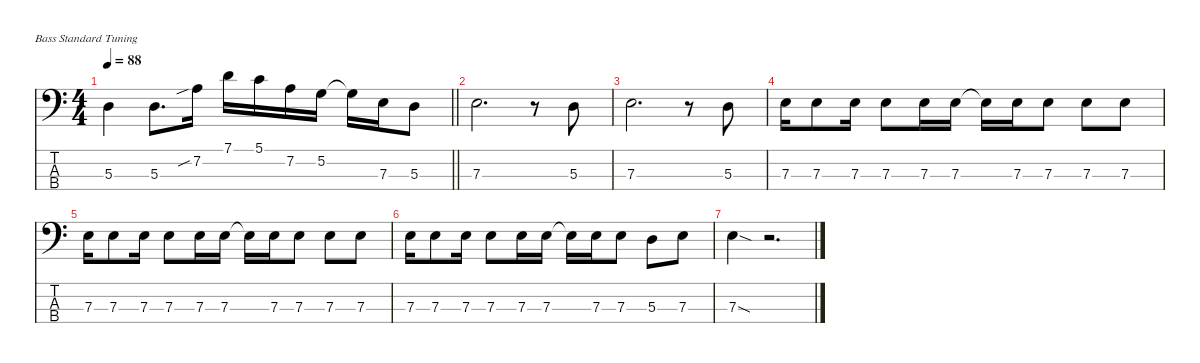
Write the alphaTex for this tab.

\defaultSystemsLayout 4
\hideDynamics
\bracketExtendMode nobrackets
\singleTrackTrackNamePolicy hidden
\multiTrackTrackNamePolicy hidden
\firstSystemTrackNameMode fullname
\firstSystemTrackNameOrientation horizontal
\otherSystemsTrackNameOrientation horizontal
\track ("Bass" "el.bs.") {instrument electricbassfinger}
\staff {score tabs}
\tuning (G2 D2 A1 E1)
\ts (4 4)
\tempo 88
\clef f4
\barLineRight lightlight
\ks c
5.3.4{dy fff beam Down} 5.3.8{d beam Down} 7.2{sib}.16{beam Down} 7.1.16{beam Down} 5.1.16{beam Down} 7.2.16{beam Down} 5.2.16{beam Down} 5.2{t}.16{dy f beam Down} 7.3.16{dy fff beam Down} 5.3.8{beam Down} |
7.3.2{d beam Down} r.8{beam Down} 5.3.8{beam Down} |
7.3.2{d beam Down} r.8{beam Down} 5.3.8{beam Down} |
7.3.16{beam Down} 7.3.8{beam Down} 7.3.16{beam Down} 7.3.8{beam Down} 7.3.16{beam Down} 7.3.16{beam Down} 7.3{t}.16{dy f beam Down} 7.3.16{dy fff beam Down} 7.3.8{beam Down} 7.3.8{beam Down} 7.3.8{beam Down} |
7.3.16{beam Down} 7.3.8{beam Down} 7.3.16{beam Down} 7.3.8{beam Down} 7.3.16{beam Down} 7.3.16{beam Down} 7.3{t}.16{dy f beam Down} 7.3.16{dy fff beam Down} 7.3.8{beam Down} 7.3.8{beam Down} 7.3.8{beam Down} |
7.3.16{beam Down} 7.3.8{beam Down} 7.3.16{beam Down} 7.3.8{beam Down} 7.3.16{beam Down} 7.3.16{beam Down} 7.3{t}.16{dy f beam Down} 7.3.16{dy fff beam Down} 7.3.8{beam Down} 5.3.8{beam Down} 7.3.8{beam Down} |
7.3{sod}.4{beam Down} r.2{d beam Down}
